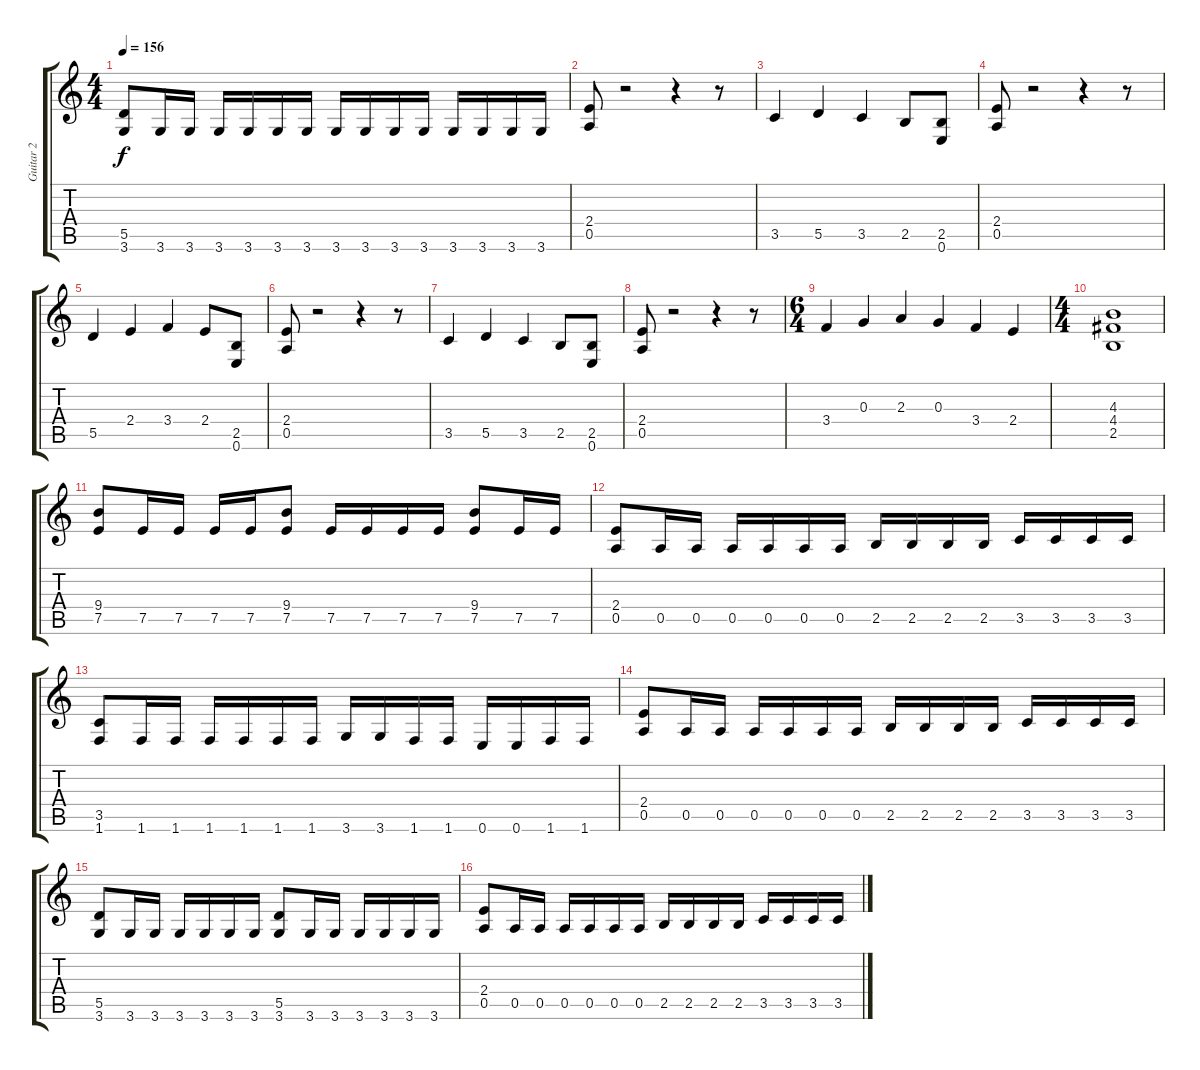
\track ("Guitar 2" "Guitar 2") {instrument distortionguitar}
\staff {score tabs}
\tuning (E4 B3 G3 D3 A2 E2) {hide}
\ts (4 4)
\tempo 156
\clef g2
\ks c
(5.5 3.6).8{dy f} 3.6.16 3.6.16 3.6.16 3.6.16 3.6.16 3.6.16 3.6.16 3.6.16 3.6.16 3.6.16 3.6.16 3.6.16 3.6.16 3.6.16 |
\section ("" "")
(2.4 0.5).8 r.2 r.4 r.8 |
3.5.4 5.5.4 3.5.4 2.5.8 (2.5 0.6).8 |
(2.4 0.5).8 r.2 r.4 r.8 |
5.5.4 2.4.4 3.4.4 2.4.8 (2.5 0.6).8 |
(2.4 0.5).8 r.2 r.4 r.8 |
3.5.4 5.5.4 3.5.4 2.5.8 (2.5 0.6).8 |
(2.4 0.5).8 r.2 r.4 r.8 |
\ts (6 4)
\section ("" "")
3.4.4 0.3.4 2.3.4 0.3.4 3.4.4 2.4.4 |
\ts (4 4)
(4.3 4.4 2.5).1 |
(9.4 7.5).8 7.5.16 7.5.16 7.5.16 7.5.16 (9.4 7.5).8 7.5.16 7.5.16 7.5.16 7.5.16 (9.4 7.5).8 7.5.16 7.5.16 |
\section ("" "")
(2.4 0.5).8 0.5.16 0.5.16 0.5.16 0.5.16 0.5.16 0.5.16 2.5.16 2.5.16 2.5.16 2.5.16 3.5.16 3.5.16 3.5.16 3.5.16 |
(3.5 1.6).8 1.6.16 1.6.16 1.6.16 1.6.16 1.6.16 1.6.16 3.6.16 3.6.16 1.6.16 1.6.16 0.6.16 0.6.16 1.6.16 1.6.16 |
(2.4 0.5).8 0.5.16 0.5.16 0.5.16 0.5.16 0.5.16 0.5.16 2.5.16 2.5.16 2.5.16 2.5.16 3.5.16 3.5.16 3.5.16 3.5.16 |
(5.5 3.6).8 3.6.16 3.6.16 3.6.16 3.6.16 3.6.16 3.6.16 (5.5 3.6).8 3.6.16 3.6.16 3.6.16 3.6.16 3.6.16 3.6.16 |
(2.4 0.5).8 0.5.16 0.5.16 0.5.16 0.5.16 0.5.16 0.5.16 2.5.16 2.5.16 2.5.16 2.5.16 3.5.16 3.5.16 3.5.16 3.5.16
